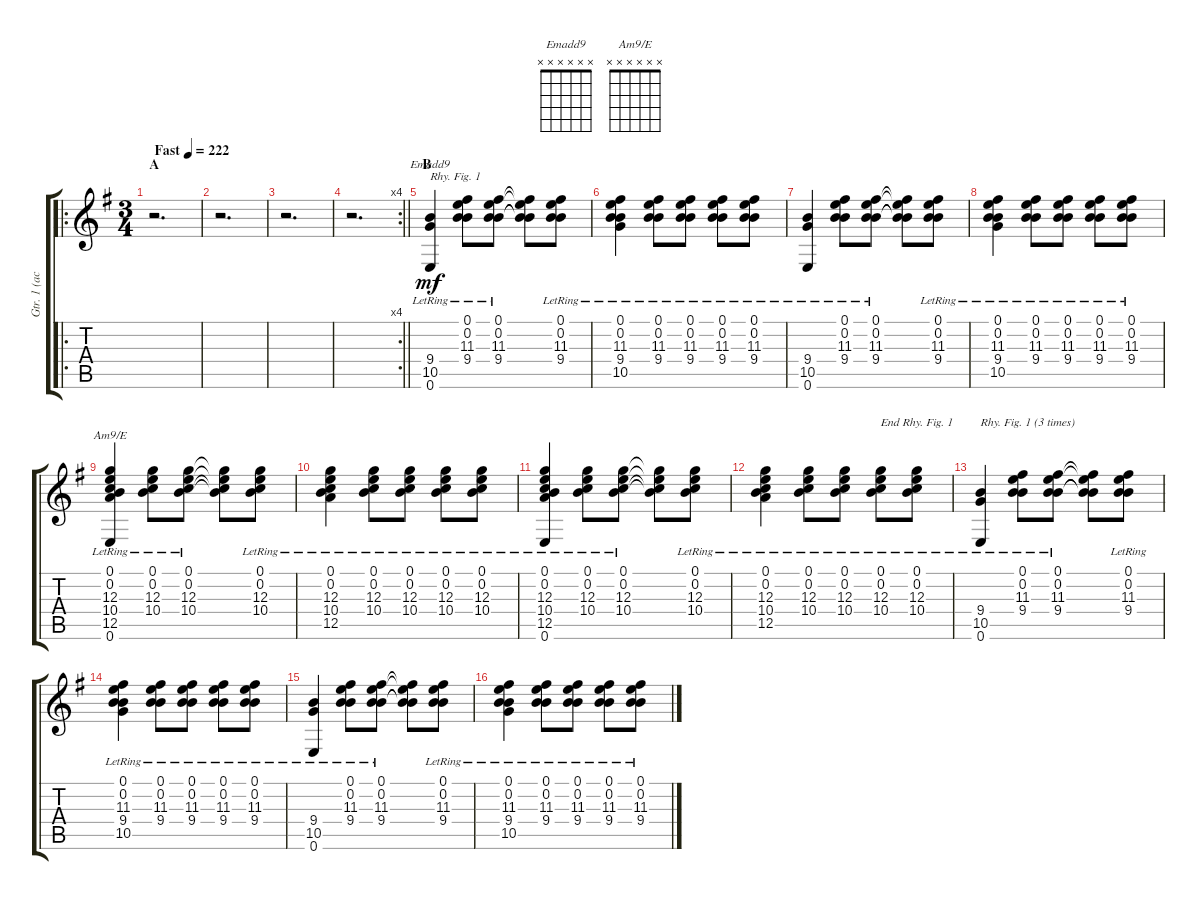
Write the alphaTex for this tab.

\track ("Gtr. 1 (acous.)" "Gtr. 1 (ac") {instrument acousticguitarsteel}
\staff {score tabs}
\tuning (E4 B3 G3 D3 A2 E2) {hide}
\chord ("Emadd9" x x x x x x)
\chord ("Am9/E" x x x x x x)
\ro
\ts (3 4)
\section ("" "A")
\tempo (222 "Fast")
\clef g2
\ks g
r.2{d dy mf instrument acousticguitarsteel} |
r.2{d} |
r.2{d} |
\rc 4
\barLineRight lightlight
r.2{d} |
\section ("" "B")
(9.4{lr} 10.5{lr} 0.6{lr}).4{ch "Emadd9" txt "Rhy. Fig. 1"} (0.1{lr} 0.2{lr} 11.3{lr} 9.4{lr}).8 (0.1{lr} 0.2{lr} 11.3{lr} 9.4{lr}).8 (0.1{t} 0.2{t} 11.3{t} 9.4{t}).8 (0.1{lr} 0.2{lr} 11.3{lr} 9.4{lr}).8 |
(0.1{lr} 0.2{lr} 11.3{lr} 9.4{lr} 10.5{lr}).4 (0.1{lr} 0.2{lr} 11.3{lr} 9.4{lr}).8 (0.1{lr} 0.2{lr} 11.3{lr} 9.4{lr}).8 (0.1{lr} 0.2{lr} 11.3{lr} 9.4{lr}).8 (0.1{lr} 0.2{lr} 11.3{lr} 9.4{lr}).8 |
(9.4{lr} 10.5{lr} 0.6{lr}).4 (0.1{lr} 0.2{lr} 11.3{lr} 9.4{lr}).8 (0.1{lr} 0.2{lr} 11.3{lr} 9.4{lr}).8 (0.1{t} 0.2{t} 11.3{t} 9.4{t}).8 (0.1{lr} 0.2{lr} 11.3{lr} 9.4{lr}).8 |
(0.1{lr} 0.2{lr} 11.3{lr} 9.4{lr} 10.5{lr}).4 (0.1{lr} 0.2{lr} 11.3{lr} 9.4{lr}).8 (0.1{lr} 0.2{lr} 11.3{lr} 9.4{lr}).8 (0.1{lr} 0.2{lr} 11.3{lr} 9.4{lr}).8 (0.1{lr} 0.2{lr} 11.3{lr} 9.4{lr}).8 |
(0.1{lr} 0.2{lr} 12.3{lr} 10.4{lr} 12.5{lr} 0.6{lr}).4{ch "Am9/E"} (0.1{lr} 0.2{lr} 12.3{lr} 10.4{lr}).8 (0.1{lr} 0.2{lr} 12.3{lr} 10.4{lr}).8 (0.1{t} 0.2{t} 12.3{t} 10.4{t}).8 (0.1{lr} 0.2{lr} 12.3{lr} 10.4{lr}).8 |
(0.1{lr} 0.2{lr} 12.3{lr} 10.4{lr} 12.5{lr}).4 (0.1{lr} 0.2{lr} 12.3{lr} 10.4{lr}).8 (0.1{lr} 0.2{lr} 12.3{lr} 10.4{lr}).8 (0.1{lr} 0.2{lr} 12.3{lr} 10.4{lr}).8 (0.1{lr} 0.2{lr} 12.3{lr} 10.4{lr}).8 |
(0.1{lr} 0.2{lr} 12.3{lr} 10.4{lr} 12.5{lr} 0.6{lr}).4 (0.1{lr} 0.2{lr} 12.3{lr} 10.4{lr}).8 (0.1{lr} 0.2{lr} 12.3{lr} 10.4{lr}).8 (0.1{t} 0.2{t} 12.3{t} 10.4{t}).8 (0.1{lr} 0.2{lr} 12.3{lr} 10.4{lr}).8 |
(0.1{lr} 0.2{lr} 12.3{lr} 10.4{lr} 12.5{lr}).4 (0.1{lr} 0.2{lr} 12.3{lr} 10.4{lr}).8 (0.1{lr} 0.2{lr} 12.3{lr} 10.4{lr}).8 (0.1{lr} 0.2{lr} 12.3{lr} 10.4{lr}).8{txt "End Rhy. Fig. 1"} (0.1{lr} 0.2{lr} 12.3{lr} 10.4{lr}).8 |
(9.4{lr} 10.5{lr} 0.6{lr}).4{txt "Rhy. Fig. 1 (3 times)"} (0.1{lr} 0.2{lr} 11.3{lr} 9.4{lr}).8 (0.1{lr} 0.2{lr} 11.3{lr} 9.4{lr}).8 (0.1{t} 0.2{t} 11.3{t} 9.4{t}).8 (0.1{lr} 0.2{lr} 11.3{lr} 9.4{lr}).8 |
(0.1{lr} 0.2{lr} 11.3{lr} 9.4{lr} 10.5{lr}).4 (0.1{lr} 0.2{lr} 11.3{lr} 9.4{lr}).8 (0.1{lr} 0.2{lr} 11.3{lr} 9.4{lr}).8 (0.1{lr} 0.2{lr} 11.3{lr} 9.4{lr}).8 (0.1{lr} 0.2{lr} 11.3{lr} 9.4{lr}).8 |
(9.4{lr} 10.5{lr} 0.6{lr}).4 (0.1{lr} 0.2{lr} 11.3{lr} 9.4{lr}).8 (0.1{lr} 0.2{lr} 11.3{lr} 9.4{lr}).8 (0.1{t} 0.2{t} 11.3{t} 9.4{t}).8 (0.1{lr} 0.2{lr} 11.3{lr} 9.4{lr}).8 |
(0.1{lr} 0.2{lr} 11.3{lr} 9.4{lr} 10.5{lr}).4 (0.1{lr} 0.2{lr} 11.3{lr} 9.4{lr}).8 (0.1{lr} 0.2{lr} 11.3{lr} 9.4{lr}).8 (0.1{lr} 0.2{lr} 11.3{lr} 9.4{lr}).8 (0.1{lr} 0.2{lr} 11.3{lr} 9.4{lr}).8
